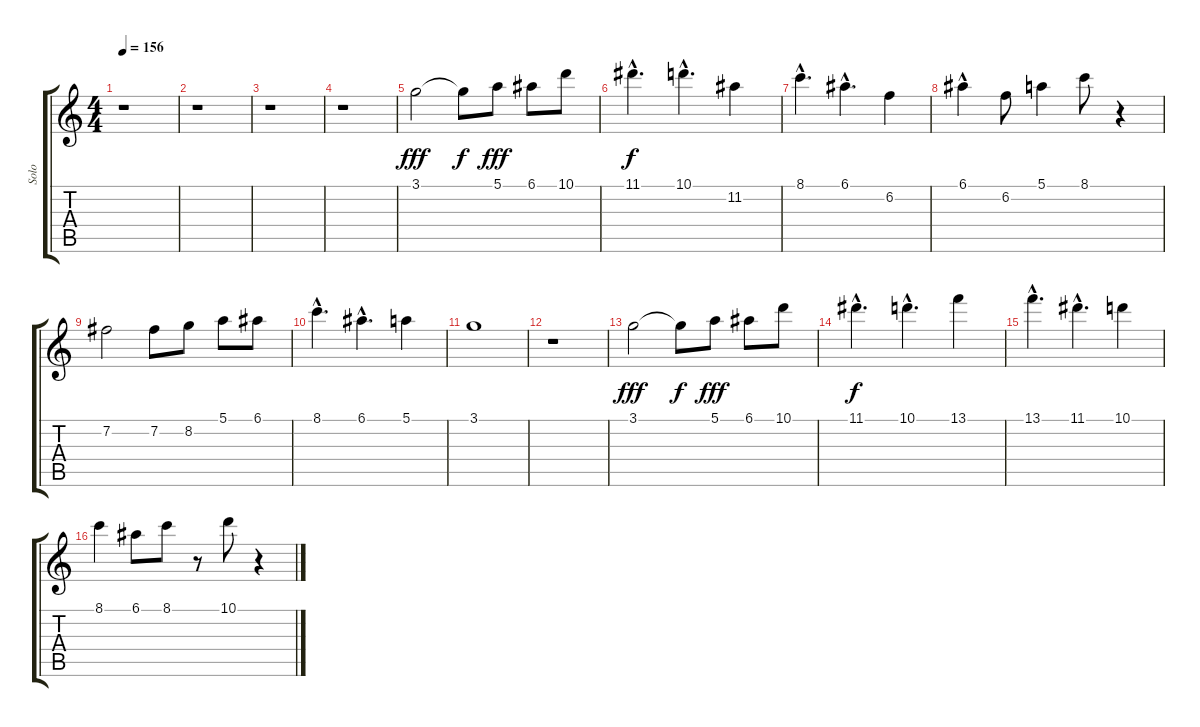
\track ("Solo" "Solo") {instrument distortionguitar}
\staff {score tabs}
\tuning (E4 B3 G3 D3 A2 E2) {hide}
\ts (4 4)
\tempo 156
\clef g2
\ks c
r.1{dy fff} |
r.1 |
r.1 |
r.1 |
3.1.2 3.1{t}.8{dy f} 5.1.8{dy fff} 6.1.8 10.1.8 |
11.1{hac}.4{d dy f} 10.1{hac}.4{d} 11.2.4 |
8.1{hac}.4{d} 6.1{hac}.4{d} 6.2.4 |
6.1{hac}.4 6.2.8 5.1.4 8.1.8 r.4 |
7.2.2 7.2.8 8.2.8 5.1.8 6.1.8 |
8.1{hac}.4{d} 6.1{hac}.4{d} 5.1.4 |
3.1.1 |
r.1 |
3.1.2{dy fff} 3.1{t}.8{dy f} 5.1.8{dy fff} 6.1.8 10.1.8 |
11.1{hac}.4{d dy f} 10.1{hac}.4{d} 13.1.4 |
13.1{hac}.4{d} 11.1{hac}.4{d} 10.1.4 |
8.1.4 6.1.8 8.1.8 r.8 10.1.8 r.4
